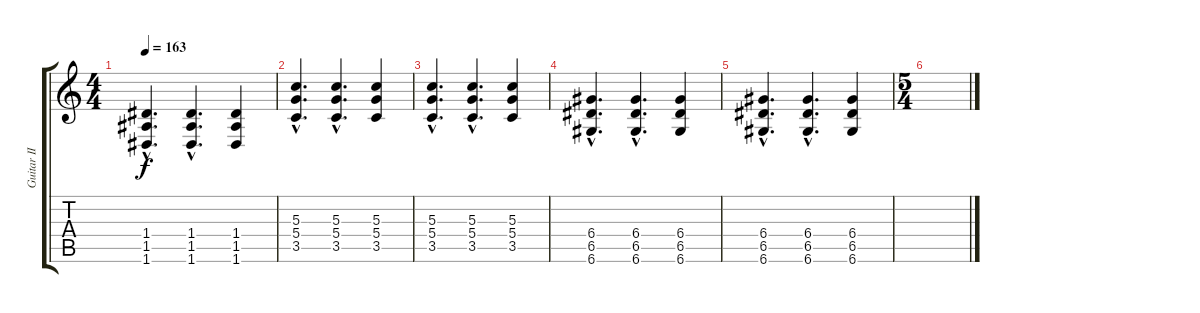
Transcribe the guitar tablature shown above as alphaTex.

\track ("Guitar II" "Guitar II") {instrument distortionguitar}
\staff {score tabs}
\tuning (E4 B3 G3 D3 A2 D2) {hide}
\ts (4 4)
\tempo 163
\clef g2
\ks c
(1.4{hac} 1.5{hac} 1.6{hac}).4{d dy f} (1.4{hac} 1.5{hac} 1.6{hac}).4{d} (1.4 1.5 1.6).4 |
(5.3{hac} 5.4{hac} 3.5{hac}).4{d} (5.3{hac} 5.4{hac} 3.5{hac}).4{d} (5.3 5.4 3.5).4 |
(5.3{hac} 5.4{hac} 3.5{hac}).4{d} (5.3{hac} 5.4{hac} 3.5{hac}).4{d} (5.3 5.4 3.5).4 |
(6.4{hac} 6.5{hac} 6.6{hac}).4{d} (6.4{hac} 6.5{hac} 6.6{hac}).4{d} (6.4 6.5 6.6).4 |
(6.4{hac} 6.5{hac} 6.6{hac}).4{d} (6.4{hac} 6.5{hac} 6.6{hac}).4{d} (6.4 6.5 6.6).4 |
\ts (5 4)
